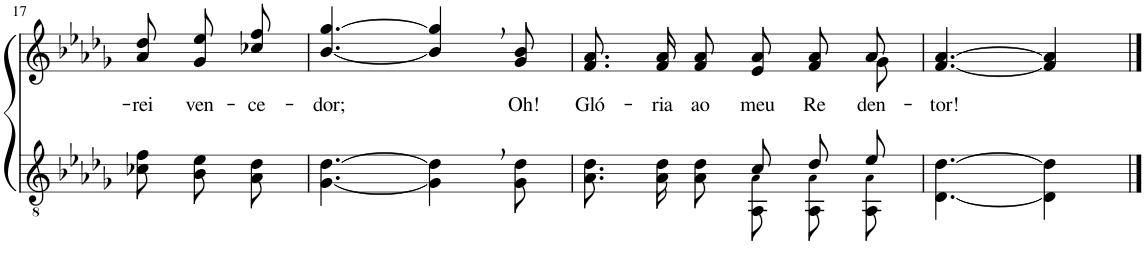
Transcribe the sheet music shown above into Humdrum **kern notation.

**kern	**kern	**text
*part2	*part1	*part1
*staff2	*staff1	*staff1
*I"Parte III e IV	*I"Parte I e II	*
!!LO:PB:g=z
*clefGv2	*clefG2	*
*Trd3c5	*Trd3c5	*
*k[b-e-a-d-g-]	*k[b-e-a-d-g-]	*
*M6/8	*M6/8	*
=17	=17	=17
!	!	!LO:LY:b
8c-X\ 8f\L	8a-\ 8dd-\L	-rei
!	!	!LO:LY:b
8B-\ 8e-\	8g-\ 8ee-\	ven-
!	!	!LO:LY:b
8A-\ 8d-\J	8cc-X\ 8ff\J	-ce-
=18	=18	=18
!	!	!LO:LY:b
[4.G-\ [4.d-\	[4.b-/ [4.gg-/	-dor;
4G-\], 4d-\],	4b-/], 4gg-/],	.
!	!	!LO:LY:b
8G-\ 8d-\	8g-/ 8b-/	Oh!
=19	=19	=19
*^	*^	*
!	!	!	!	!LO:LY:b
4.ryy	8.A-\ 8.d-\L	2ryy	8.f/ 8.a-/L	Gló-
!	!	!	!	!LO:LY:b
.	16A-\ 16d-\K	.	16f/ 16a-/K	-ria
!	!	!	!	!LO:LY:b
.	8A-\ 8d-\J	.	8f/ 8a-/J	ao
!	!	!	!	!LO:LY:b
8c/L	8AA-/ 8A-!/L	.	8e-/ 8a-/L	meu
!	!	!	!	!LO:LY:b
8d-/	8AA-/ 8A-!/	8ryy	8f/ 8a-/	Re-
!	!	!	!	!LO:LY:b
8e-/J	8AA-/ 8A-!/J	8g-\	8a-/J	-den-
=20	=20	=20	=20	=20
!	!	!	!	!LO:LY:b
*v	*v	*	*	*
*	*v	*v	*
[4.D-\ [4.d-\	[4.f/ [4.a-/	-tor!
4D-\] 4d-\]	4f/] 4a-/]	.
==	==	==
*-	*-	*-
